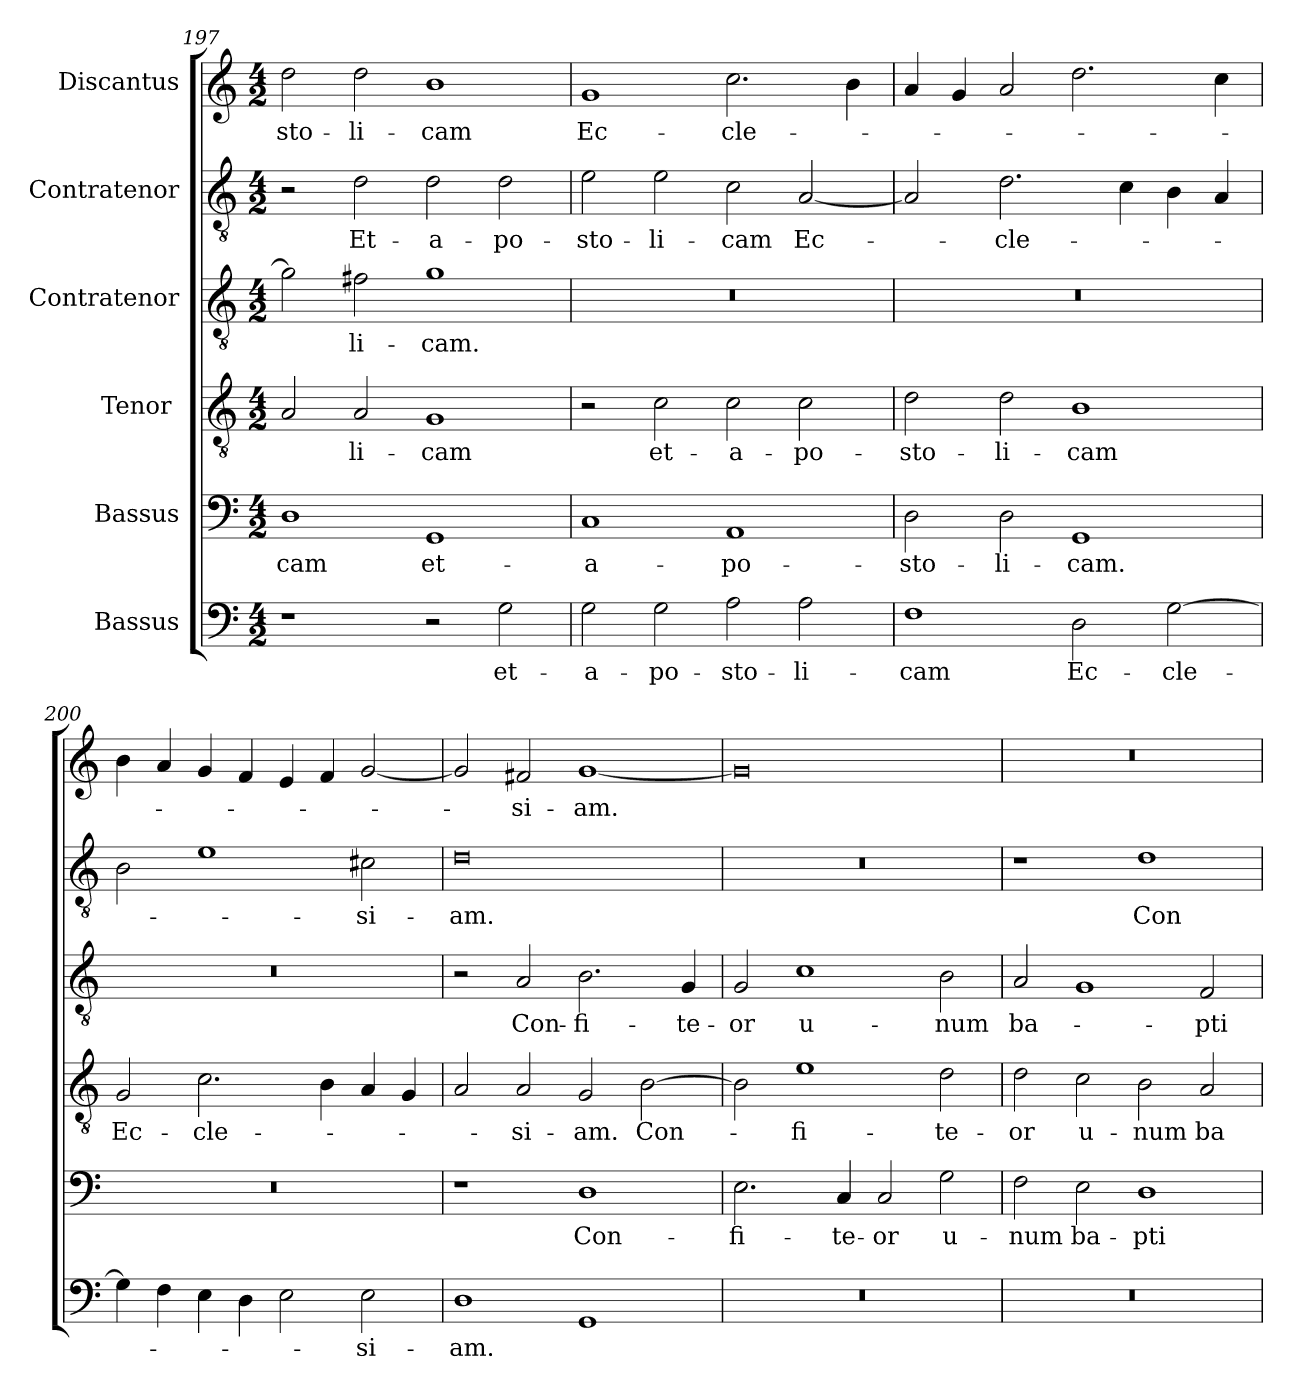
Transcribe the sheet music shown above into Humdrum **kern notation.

**kern	**text	**kern	**text	**kern	**text	**kern	**text	**kern	**text	**kern	**text
*part6	*part6	*part5	*part5	*part4	*part4	*part3	*part3	*part2	*part2	*part1	*part1
*staff6	*staff6	*staff5	*staff5	*staff4	*staff4	*staff3	*staff3	*staff2	*staff2	*staff1	*staff1
*I"Bassus	*	*I"Bassus	*	*I"Tenor 	*	*I"Contratenor	*	*I"Contratenor	*	*I"Discantus	*
*clefF4	*	*clefF4	*	*clefGv2	*	*clefGv2	*	*clefGv2	*	*clefG2	*
*k[]	*	*k[]	*	*k[]	*	*k[]	*	*k[]	*	*k[]	*
*M4/2	*	*M4/2	*	*M4/2	*	*M4/2	*	*M4/2	*	*M4/2	*
=197	=197	=197	=197	=197	=197	=197	=197	=197	=197	=197	=197
1r	.	1D\	-cam	2A/	.	2g\]	.	2r	.	2dd\	-sto-
.	.	.	.	2A/	-li-	2f#X\	-li-	2d\	Et-	2dd\	-li-
2r	.	1GG/	et-	1G/	-cam	1g\	-cam.	2d\	a-	1b\	-cam
2G\	et-	.	.	.	.	.	.	2d\	-po-	.	.
=198	=198	=198	=198	=198	=198	=198	=198	=198	=198	=198	=198
2G\	a-	1C/	a-	2r	.	0r	.	2e\	-sto-	1g/	Ec-
2G\	-po-	.	.	2c\	et-	.	.	2e\	-li-	.	.
2A\	-sto-	1AA/	-po-	2c\	a-	.	.	2c\	-cam	2.cc\	-cle-
2A\	-li-	.	.	2c\	-po-	.	.	[2A/	Ec-	.	.
.	.	.	.	.	.	.	.	.	.	4b\	.
=199	=199	=199	=199	=199	=199	=199	=199	=199	=199	=199	=199
1F\	-cam	2D\	-sto-	2d\	-sto-	0r	.	2A/]	.	4a/	.
.	.	.	.	.	.	.	.	.	.	4g/	.
.	.	2D\	-li-	2d\	-li-	.	.	2.d\	-cle-	2a/	.
2D\	Ec-	1GG/	-cam.	1B\	-cam	.	.	.	.	2.dd\	.
.	.	.	.	.	.	.	.	4c\	.	.	.
[2G\	-cle-	.	.	.	.	.	.	4B\	.	.	.
.	.	.	.	.	.	.	.	4A/	.	4cc\	.
=200	=200	=200	=200	=200	=200	=200	=200	=200	=200	=200	=200
4G\]	.	0r	.	2G/	Ec-	0r	.	2B\	.	4b\	.
4F\	.	.	.	.	.	.	.	.	.	4a/	.
4E\	.	.	.	2.c\	-cle-	.	.	1e\	.	4g/	.
4D\	.	.	.	.	.	.	.	.	.	4f/	.
2E\	.	.	.	.	.	.	.	.	.	4e/	.
.	.	.	.	4B\	.	.	.	.	.	4f/	.
2E\	-si-	.	.	4A/	.	.	.	2c#X\	-si-	[2g/	.
.	.	.	.	4G/	.	.	.	.	.	.	.
=201	=201	=201	=201	=201	=201	=201	=201	=201	=201	=201	=201
1D\	-am.	1r	.	2A/	.	2r	.	0d\	-am.	2g/]	.
.	.	.	.	2A/	-si-	2A/	Con-	.	.	2f#X/	-si-
1GG/	.	1D\	Con-	2G/	-am.	2.B\	-fi-	.	.	[1g/	-am.
.	.	.	.	[2B\	Con-	.	.	.	.	.	.
.	.	.	.	.	.	4G/	-te-	.	.	.	.
=202	=202	=202	=202	=202	=202	=202	=202	=202	=202	=202	=202
0r	.	2.E\	-fi-	2B\]	.	2G/	-or	0r	.	0g/]	.
.	.	.	.	1e\	-fi-	1c\	u-	.	.	.	.
.	.	4C/	-te-	.	.	.	.	.	.	.	.
.	.	2C/	-or	.	.	.	.	.	.	.	.
.	.	2G\	u-	2d\	-te-	2B\	-num	.	.	.	.
=203	=203	=203	=203	=203	=203	=203	=203	=203	=203	=203	=203
0r	.	2F\	-num	2d\	-or	2A/	ba-	1r	.	0r	.
.	.	2E\	ba-	2c\	u-	1G/	.	.	.	.	.
.	.	1D\	-pti-	2B\	-num	.	.	1d\	Con-	.	.
.	.	.	.	2A/	ba-	2F/	-pti-	.	.	.	.
=	=	=	=	=	=	=	=	=	=	=	=
*-	*-	*-	*-	*-	*-	*-	*-	*-	*-	*-	*-
